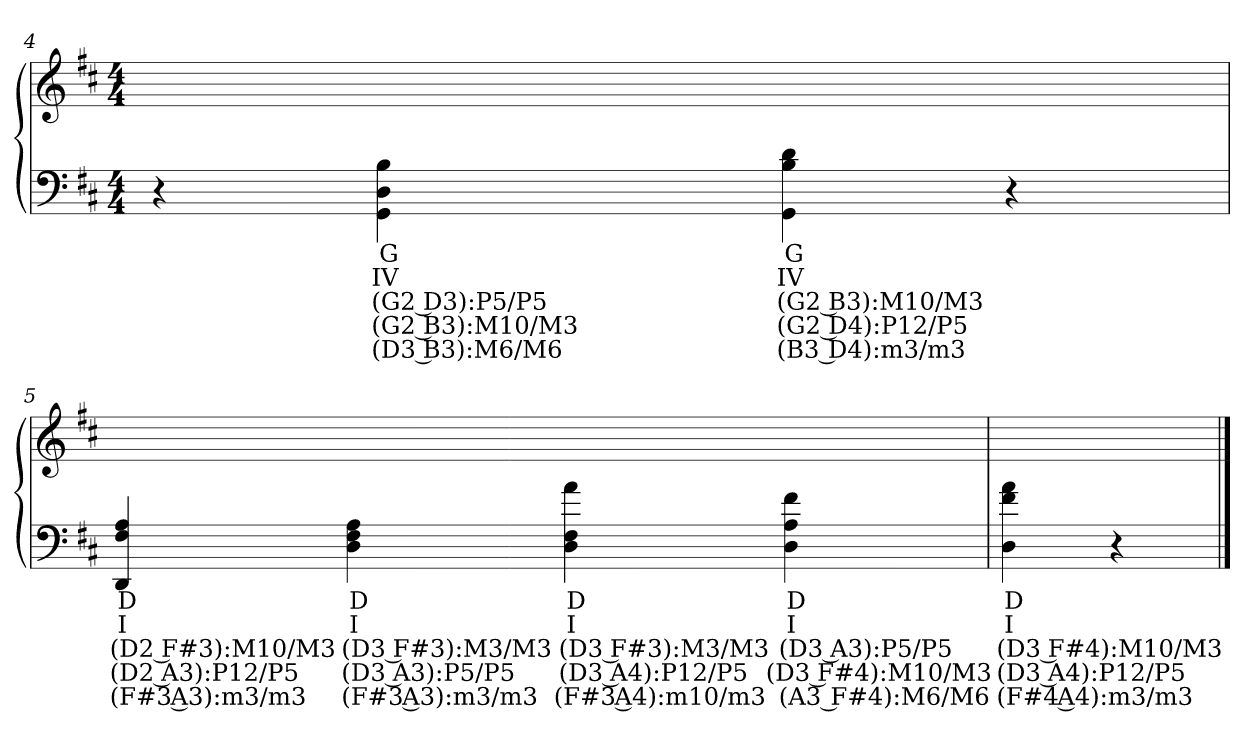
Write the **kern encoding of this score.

**kern	**text	**text	**text	**text	**text	**kern
*part2	*part2	*part2	*part2	*part2	*part2	*part1
*staff2	*staff2	*staff2	*staff2	*staff2	*staff2	*staff1
*clefF4	*	*	*	*	*	*clefG2
*k[f#c#]	*	*	*	*	*	*k[f#c#]
*D:	*	*	*	*	*	*D:
*M4/4	*	*	*	*	*	*M4/4
=4	=4	=4	=4	=4	=4	=4
4r	.	.	.	.	.	1ryy
4GG 4D 4B	G	IV	(G2 D3):P5/P5	(G2 B3):M10/M3	(D3 B3):M6/M6	.
4GG 4B 4d	G	IV	(G2 B3):M10/M3	(G2 D4):P12/P5	(B3 D4):m3/m3	.
4r	.	.	.	.	.	.
=5	=5	=5	=5	=5	=5	=5
4DD 4F# 4A	D	I	(D2 F#3):M10/M3	(D2 A3):P12/P5	(F#3 A3):m3/m3	1ryy
4D 4F# 4A	D	I	(D3 F#3):M3/M3	(D3 A3):P5/P5	(F#3 A3):m3/m3	.
4D 4F# 4a	D	I	(D3 F#3):M3/M3	(D3 A4):P12/P5	(F#3 A4):m10/m3	.
4D 4A 4f#	D	I	(D3 A3):P5/P5	(D3 F#4):M10/M3	(A3 F#4):M6/M6	.
=6	=6	=6	=6	=6	=6	=6
4D 4f# 4a	D	I	(D3 F#4):M10/M3	(D3 A4):P12/P5	(F#4 A4):m3/m3	2ryy
4r	.	.	.	.	.	.
==	==	==	==	==	==	==
*-	*-	*-	*-	*-	*-	*-
